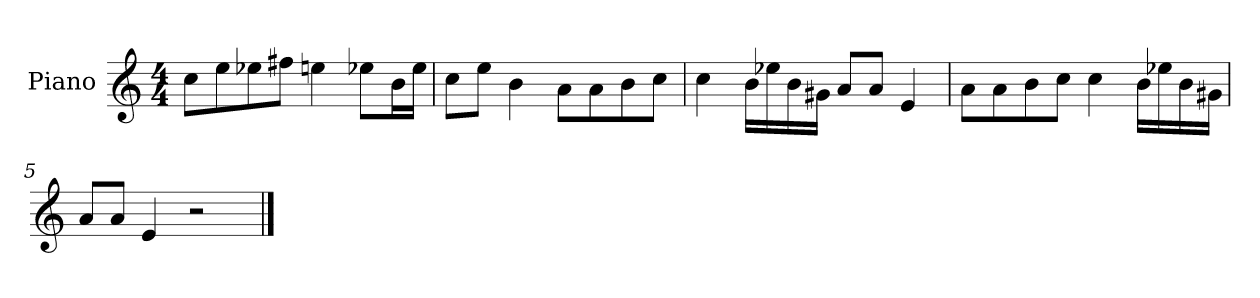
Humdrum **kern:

**kern
*part1
*staff1
*I"Piano
*I'P-no
*clefG2
*k[]
*M4/4
*MM90
=1
8cc\L
8ee\
8ee-X\
8ff#X\J
4een\
8ee-X\L
16b\L
16ee-\JJ
=2
8cc\L
8ee\J
4b\
8a\L
8a\
8b\
8cc\J
=3
4cc\
16b\LL
16ee-X\
16b\
16g#X\JJ
8a/L
8a/J
4e/
=4
8a\L
8a\
8b\
8cc\J
4cc\
16b\LL
16ee-X\
16b\
16g#X\JJ
!!LO:LB:g=z
=5
8a/L
8a/J
4e/
2r
==
*-
